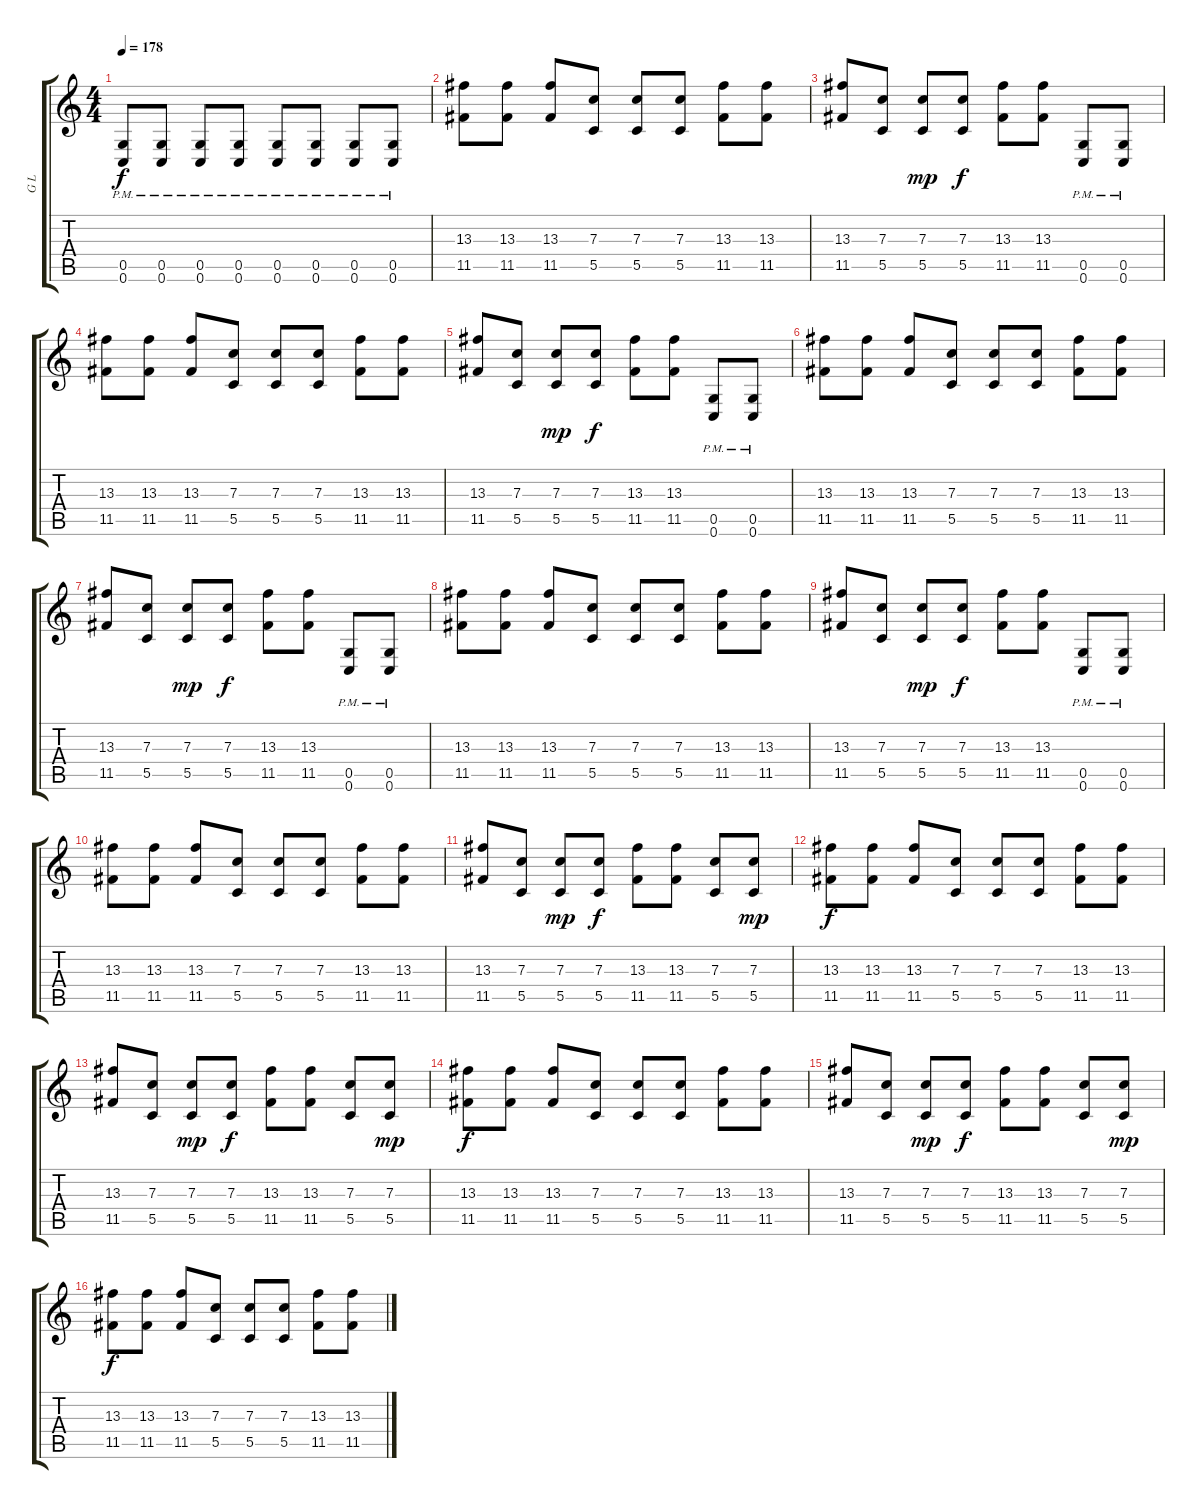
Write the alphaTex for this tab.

\track ("G L" "G L") {instrument distortionguitar}
\staff {score tabs}
\tuning (D4 A3 F3 C3 G2 C2) {hide}
\ts (4 4)
\tempo 178
\clef g2
\ks c
(0.5{pm} 0.6{pm}).8{dy f} (0.5{pm} 0.6{pm}).8 (0.5{pm} 0.6{pm}).8 (0.5{pm} 0.6{pm}).8 (0.5{pm} 0.6{pm}).8 (0.5{pm} 0.6{pm}).8 (0.5{pm} 0.6{pm}).8 (0.5{pm} 0.6{pm}).8 |
(13.3 11.5).8 (13.3 11.5).8 (13.3 11.5).8 (7.3 5.5).8 (7.3 5.5).8 (7.3 5.5).8 (13.3 11.5).8 (13.3 11.5).8 |
(13.3 11.5).8 (7.3 5.5).8 (7.3 5.5).8{dy mp} (7.3 5.5).8{dy f} (13.3 11.5).8 (13.3 11.5).8 (0.5{pm} 0.6{pm}).8 (0.5{pm} 0.6{pm}).8 |
(13.3 11.5).8 (13.3 11.5).8 (13.3 11.5).8 (7.3 5.5).8 (7.3 5.5).8 (7.3 5.5).8 (13.3 11.5).8 (13.3 11.5).8 |
(13.3 11.5).8 (7.3 5.5).8 (7.3 5.5).8{dy mp} (7.3 5.5).8{dy f} (13.3 11.5).8 (13.3 11.5).8 (0.5{pm} 0.6{pm}).8 (0.5{pm} 0.6{pm}).8 |
(13.3 11.5).8 (13.3 11.5).8 (13.3 11.5).8 (7.3 5.5).8 (7.3 5.5).8 (7.3 5.5).8 (13.3 11.5).8 (13.3 11.5).8 |
(13.3 11.5).8 (7.3 5.5).8 (7.3 5.5).8{dy mp} (7.3 5.5).8{dy f} (13.3 11.5).8 (13.3 11.5).8 (0.5{pm} 0.6{pm}).8 (0.5{pm} 0.6{pm}).8 |
(13.3 11.5).8 (13.3 11.5).8 (13.3 11.5).8 (7.3 5.5).8 (7.3 5.5).8 (7.3 5.5).8 (13.3 11.5).8 (13.3 11.5).8 |
(13.3 11.5).8 (7.3 5.5).8 (7.3 5.5).8{dy mp} (7.3 5.5).8{dy f} (13.3 11.5).8 (13.3 11.5).8 (0.5{pm} 0.6{pm}).8 (0.5{pm} 0.6{pm}).8 |
(13.3 11.5).8 (13.3 11.5).8 (13.3 11.5).8 (7.3 5.5).8 (7.3 5.5).8 (7.3 5.5).8 (13.3 11.5).8 (13.3 11.5).8 |
(13.3 11.5).8 (7.3 5.5).8 (7.3 5.5).8{dy mp} (7.3 5.5).8{dy f} (13.3 11.5).8 (13.3 11.5).8 (7.3 5.5).8 (7.3 5.5).8{dy mp} |
(13.3 11.5).8{dy f} (13.3 11.5).8 (13.3 11.5).8 (7.3 5.5).8 (7.3 5.5).8 (7.3 5.5).8 (13.3 11.5).8 (13.3 11.5).8 |
(13.3 11.5).8 (7.3 5.5).8 (7.3 5.5).8{dy mp} (7.3 5.5).8{dy f} (13.3 11.5).8 (13.3 11.5).8 (7.3 5.5).8 (7.3 5.5).8{dy mp} |
(13.3 11.5).8{dy f} (13.3 11.5).8 (13.3 11.5).8 (7.3 5.5).8 (7.3 5.5).8 (7.3 5.5).8 (13.3 11.5).8 (13.3 11.5).8 |
(13.3 11.5).8 (7.3 5.5).8 (7.3 5.5).8{dy mp} (7.3 5.5).8{dy f} (13.3 11.5).8 (13.3 11.5).8 (7.3 5.5).8 (7.3 5.5).8{dy mp} |
(13.3 11.5).8{dy f} (13.3 11.5).8 (13.3 11.5).8 (7.3 5.5).8 (7.3 5.5).8 (7.3 5.5).8 (13.3 11.5).8 (13.3 11.5).8
